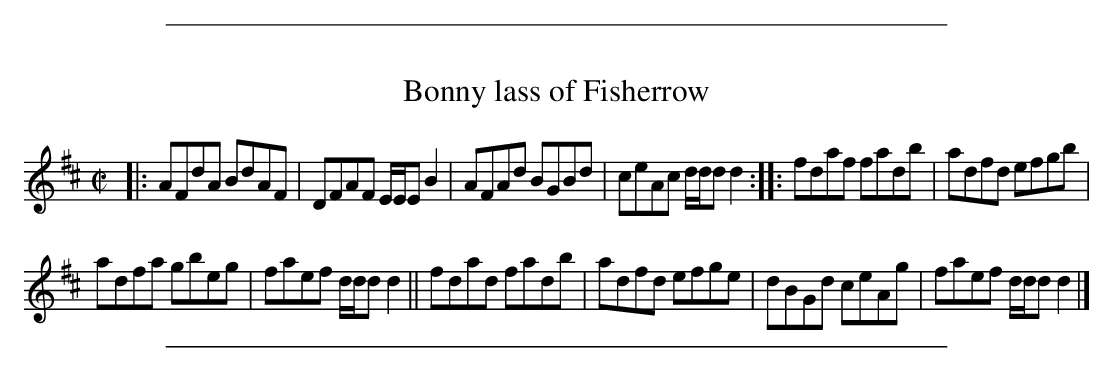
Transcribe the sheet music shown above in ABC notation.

X:1
T: Bonny lass of Fisherrow
M: C|
L: 1/8
K: D
|:\
AFdA BdAF | DFAF E/E/E B2 | AFAd BGBd | ceAc d/d/d d2 :: fdaf fadb | adfd efgb |
adfa gbeg | faef d/d/d d2 || fdad fadb | adfd efge | dBGd ceAg | faef d/d/d d2 |]
